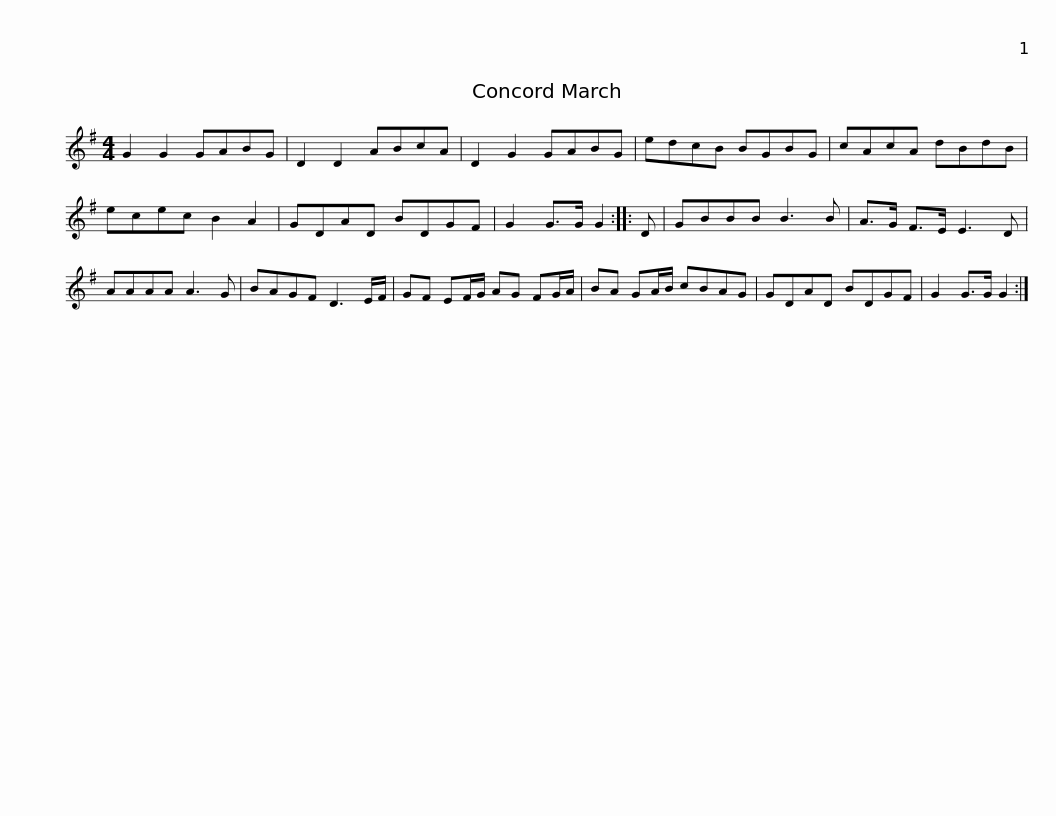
X:1
L:1/8
M:4/4
I:linebreak $
K:G
V:1 treble
V:1
 G2 G2 GABG | D2 D2 ABcA | D2 G2 GABG | edcB BGBG | cAcA dBdB | %5
 ecec B2 A2 |$ GDAD BDGF | G2 G>G G2 :: D | GBBB B3 B | %10
 A>G F>E E3 D | AAAA A3 G | BAGF D3 E/F/ |$ GF EF/G/ AG FG/A/ | BA GA/B/ cBAG | %15
 GDAD BDGF | G2 G>G G2 :| %17
